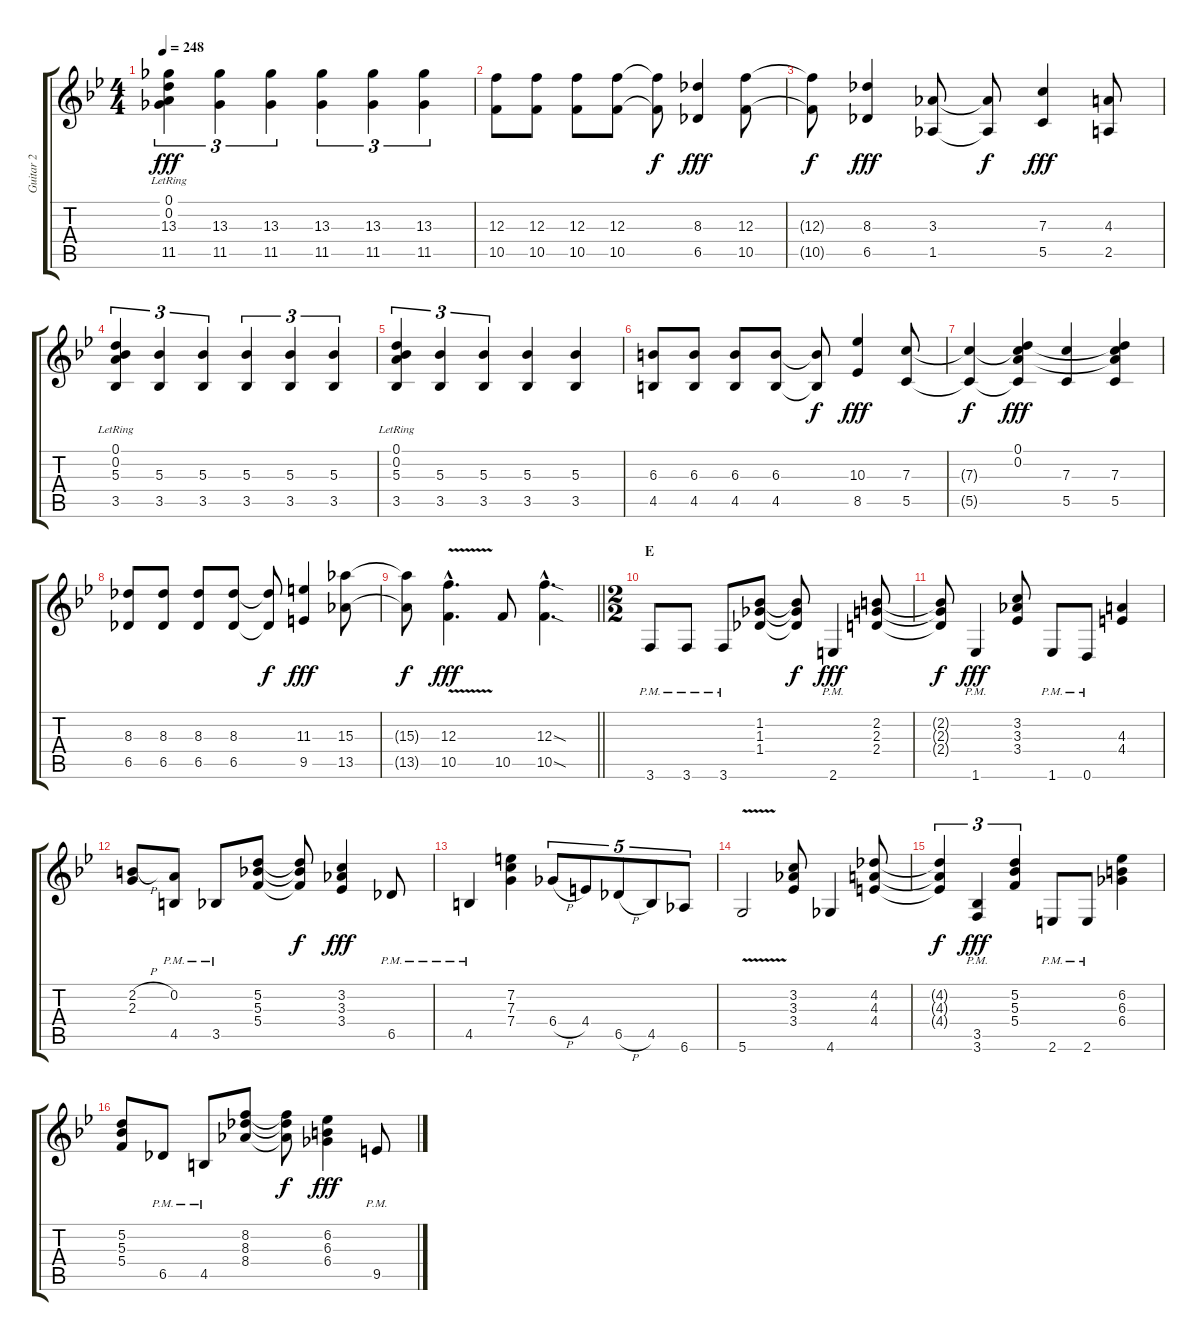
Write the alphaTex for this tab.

\track ("Guitar 2" "Guitar 2") {instrument distortionguitar}
\staff {score tabs}
\tuning (D4 A3 F3 C3 G2 D2) {hide}
\ts (4 4)
\tempo 248
\clef g2
\ks bb
(0.1{lr} 0.2{lr} 13.3 11.5).4{tu (3 2) dy fff} (13.3 11.5).4{tu (3 2)} (13.3 11.5).4{tu (3 2)} (13.3 11.5).4{tu (3 2)} (13.3 11.5).4{tu (3 2)} (13.3 11.5).4{tu (3 2)} |
(12.3 10.5).8 (12.3 10.5).8 (12.3 10.5).8 (12.3 10.5).8 (12.3{t} 10.5{t}).8{dy f} (8.3 6.5).4{dy fff} (12.3 10.5).8 |
(12.3{t} 10.5{t}).8{dy f} (8.3 6.5).4{dy fff} (3.3 1.5).8 (3.3{t} 1.5{t}).8{dy f} (7.3 5.5).4{dy fff} (4.3 2.5).8 |
(0.1{lr} 0.2{lr} 5.3 3.5).4{tu (3 2)} (5.3 3.5).4{tu (3 2)} (5.3 3.5).4{tu (3 2)} (5.3 3.5).4{tu (3 2)} (5.3 3.5).4{tu (3 2)} (5.3 3.5).4{tu (3 2)} |
(0.1{lr} 0.2{lr} 5.3 3.5).4{tu (3 2)} (5.3 3.5).4{tu (3 2)} (5.3 3.5).4{tu (3 2)} (5.3 3.5).4 (5.3 3.5).4 |
(6.3 4.5).8 (6.3 4.5).8 (6.3 4.5).8 (6.3 4.5).8 (6.3{t} 4.5{t}).8{dy f} (10.3 8.5).4{dy fff} (7.3 5.5).8 |
(7.3{t} 5.5{t}).4{dy f} (0.1 0.2 7.3{t} 5.5{t}).4{dy fff} (7.3 5.5).4 (0.1{t} 0.2{t} 7.3 5.5).4 |
(8.3 6.5).8 (8.3 6.5).8 (8.3 6.5).8 (8.3 6.5).8 (8.3{t} 6.5{t}).8{dy f} (11.3 9.5).4{dy fff} (15.3 13.5).8 |
\barLineRight lightlight
(15.3{t} 13.5{t}).8{dy f} (12.3{v hac} 10.5{v hac}).4{d dy fff} 10.5.8 (12.3{sod hac} 10.5{sod hac}).4{d} |
\ts (2 2)
\section ("" "E")
3.6{pm}.8 3.6{pm}.8 3.6{pm}.8 (1.2 1.3 1.4).8 (1.2{t} 1.3{t} 1.4{t}).8{dy f} 2.6{pm}.4{dy fff} (2.2 2.3 2.4).8 |
(2.2{t} 2.3{t} 2.4{t}).8{dy f} 1.6{pm}.4{dy fff} (3.2 3.3 3.4).8 1.6{pm}.8 0.6{pm}.8 (4.3 4.4).4 |
(2.2{h} 2.3).8 (0.2 4.5{pm}).8 3.5{pm}.8 (5.2 5.3 5.4).8 (5.2{t} 5.3{t} 5.4{t}).8{dy f} (3.2 3.3 3.4).4{dy fff} 6.5{pm}.8 |
4.5{pm}.4 (7.2 7.3 7.4).4 6.4{h}.8{tu (5 4)} 4.4.8{tu (5 4)} 6.5{h}.8{tu (5 4)} 4.5.8{tu (5 4)} 6.6.8{tu (5 4)} |
5.6{v}.2 (3.2 3.3 3.4).8 4.6.4 (4.2 4.3 4.4).8 |
(4.2{t} 4.3{t} 4.4{t}).4{tu (3 2) dy f} (3.5{pm} 3.6{pm}).4{tu (3 2) dy fff} (5.2 5.3 5.4).4{tu (3 2)} 2.6{pm}.8 2.6{pm}.8 (6.2 6.3 6.4).4 |
(5.2 5.3 5.4).8 6.5{pm}.8 4.5{pm}.8 (8.2 8.3 8.4).8 (8.2{t} 8.3{t} 8.4{t}).8{dy f} (6.2 6.3 6.4).4{dy fff} 9.5{pm}.8
